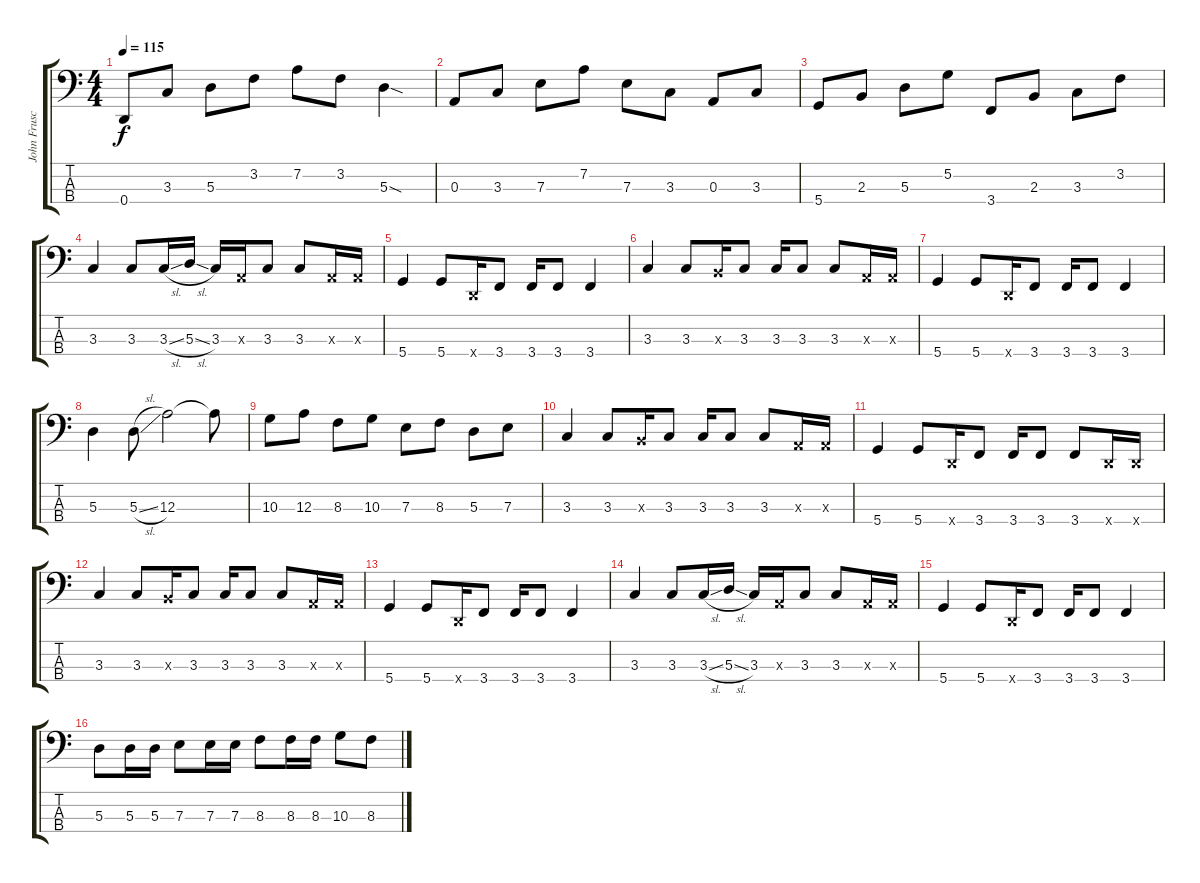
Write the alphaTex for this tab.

\track ("John Frusciante" "John Frusc") {instrument electricbassfinger}
\staff {score tabs}
\tuning (G2 D2 A1 D1) {hide}
\ts (4 4)
\tempo 115
\clef f4
\ks c
0.4.8{dy f} 3.3.8 5.3.8 3.2.8 7.2.8 3.2.8 5.3{sod}.4 |
0.3.8 3.3.8 7.3.8 7.2.8 7.3.8 3.3.8 0.3.8 3.3.8 |
5.4.8 2.3.8 5.3.8 5.2.8 3.4.8 2.3.8 3.3.8 3.2.8 |
3.3.4 3.3.8 3.3{sl}.16 5.3{sl}.16 3.3.16 0.3{x}.16 3.3.8 3.3.8 0.3{x}.16 0.3{x}.16 |
5.4.4 5.4.8 0.4{x}.16 3.4.8 3.4.16 3.4.8 3.4.4 |
3.3.4 3.3.8 2.3{x}.16 3.3.8 3.3.16 3.3.8 3.3.8 0.3{x}.16 0.3{x}.16 |
5.4.4 5.4.8 0.4{x}.16 3.4.8 3.4.16 3.4.8 3.4.4 |
5.3.4 5.3{sl}.8 12.3.2 12.3{t}.8 |
10.3.8 12.3.8 8.3.8 10.3.8 7.3.8 8.3.8 5.3.8 7.3.8 |
3.3.4 3.3.8 2.3{x}.16 3.3.8 3.3.16 3.3.8 3.3.8 0.3{x}.16 0.3{x}.16 |
5.4.4 5.4.8 0.4{x}.16 3.4.8 3.4.16 3.4.8 3.4.8 0.4{x}.16 0.4{x}.16 |
3.3.4 3.3.8 2.3{x}.16 3.3.8 3.3.16 3.3.8 3.3.8 0.3{x}.16 0.3{x}.16 |
5.4.4 5.4.8 0.4{x}.16 3.4.8 3.4.16 3.4.8 3.4.4 |
3.3.4 3.3.8 3.3{sl}.16 5.3{sl}.16 3.3.16 0.3{x}.16 3.3.8 3.3.8 0.3{x}.16 0.3{x}.16 |
5.4.4 5.4.8 0.4{x}.16 3.4.8 3.4.16 3.4.8 3.4.4 |
5.3.8 5.3.16 5.3.16 7.3.8 7.3.16 7.3.16 8.3.8 8.3.16 8.3.16 10.3.8 8.3.8
